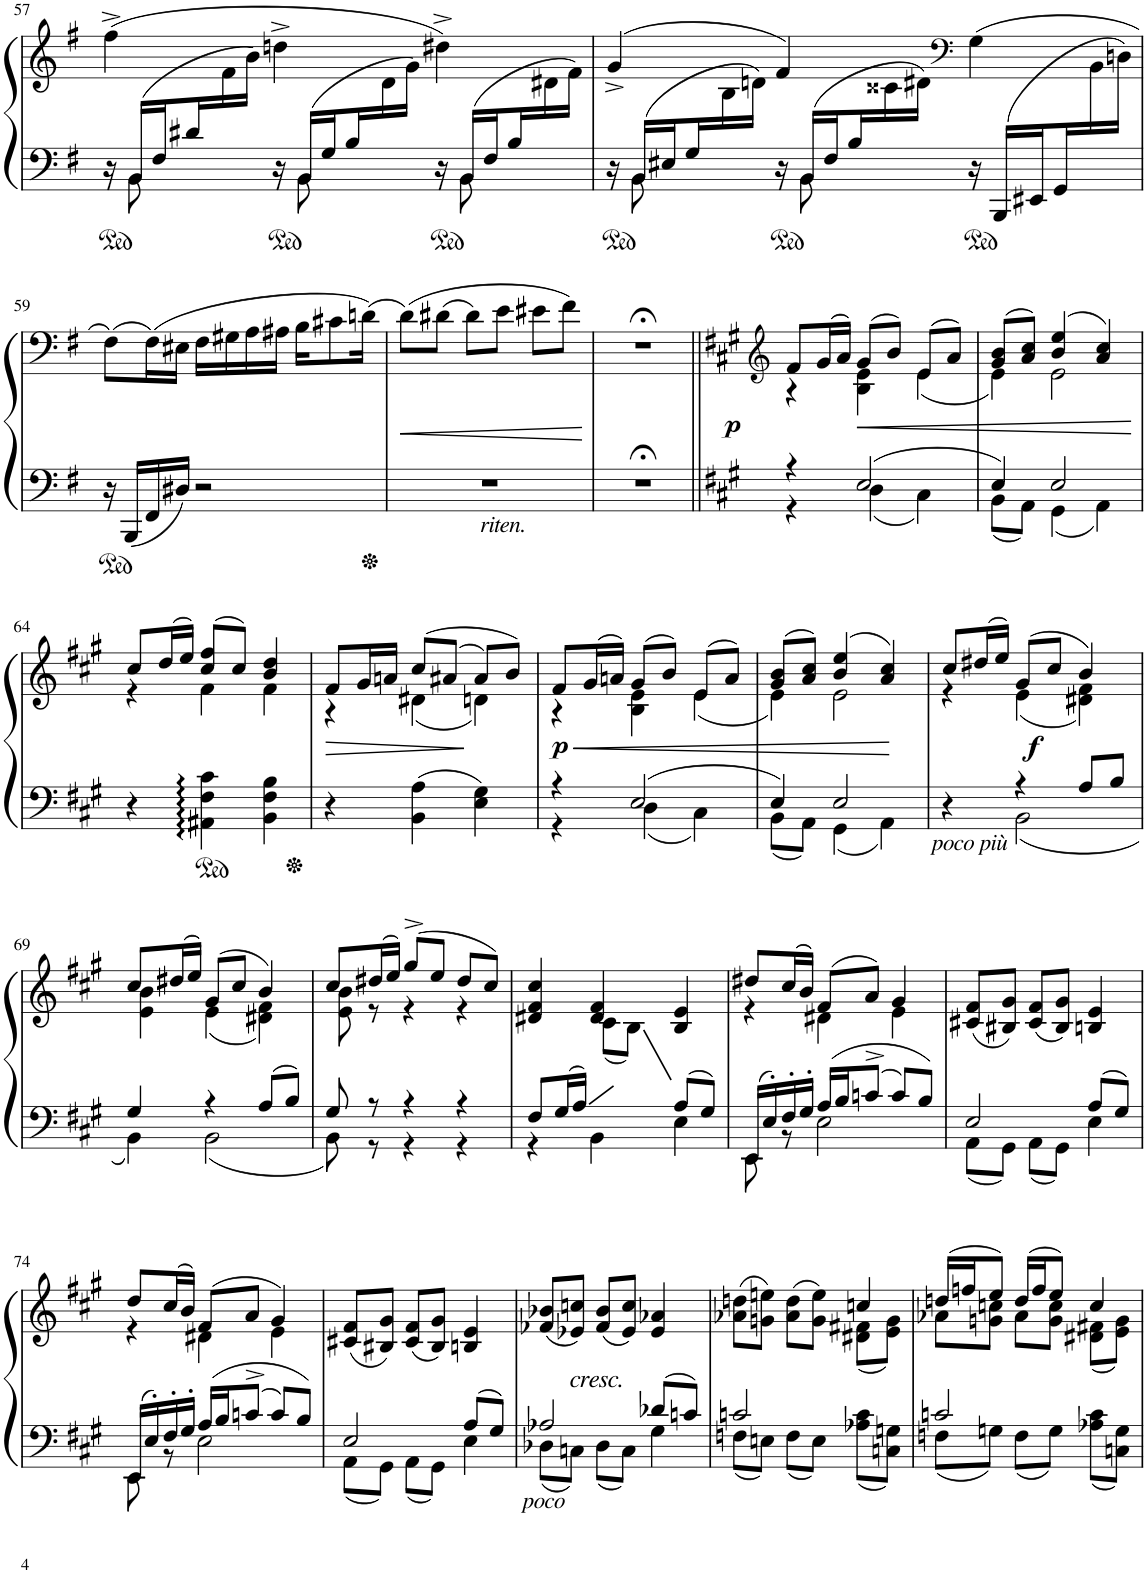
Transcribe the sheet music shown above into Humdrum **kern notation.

**kern	**kern	**dynam
*part1	*part1	*part1
*staff2	*staff1	*staff1/2
*I"Piano	*	*
*I'Pno.	*	*
!!LO:PB:g=z
*clefG2	*clefG2	*
*k[f#]	*k[f#]	*
*M3/4	*M3/4	*
=57	=57	=57
*^	*	*
*Xbrackettup	*brackettup	*	*
*	*	*^	*
24r	24ryy	4ff#^\	6ryy	.
(24BB/LL	12BB\	.	.	.
24F#/	.	.	.	.
*Xbrackettup	*	*	*	*
24d#X/	8ryy	.	.	.
12ryy	.	.	24f#\	.
.	.	.	24b\JJ)	.
*	*brackettup	*	*	*
24r	24ryy	4ddn^\	6ryy	.
(24BB/LL	12BB\	.	.	.
24G/	.	.	.	.
*Xbrackettup	*	*	*	*
24B/	8ryy	.	.	.
12ryy	.	.	24d\	.
.	.	.	24g\JJ)	.
*	*brackettup	*	*	*
24r	24ryy	4dd#X^\	6ryy	.
(24BB/LL	12BB\	.	.	.
24F#/	.	.	.	.
*Xbrackettup	*	*	*	*
24B/	8ryy	.	.	.
12ryy	.	.	24d#X\	.
.	.	.	24f#\JJ)	.
=58	=58	=58	=58	=58
*	*brackettup	*	*	*
24r	24ryy	(>4g^/	6ryy	.
(24BB/LL	12BB\	.	.	.
24E#X/	.	.	.	.
*Xbrackettup	*	*	*	*
24G/	8ryy	.	.	.
12ryy	.	.	24B\	.
.	.	.	24dn\JJ)	.
*	*brackettup	*	*	*
24r	24ryy	4f#/)	6ryy	.
(24BB/LL	12BB\	.	.	.
24F#/	.	.	.	.
*Xbrackettup	*	*	*	*
24B/	8ryy	.	.	.
12ryy	.	.	24c##X\	.
.	.	.	24d#X\JJ)	.
*	*	*clefF4	*	*
24r	4ryy	(4G\	6ryy	.
(24BBB/LL	.	.	.	.
24EE#X/	.	.	.	.
24GG/	.	.	.	.
12ryy	.	.	24BB\	.
.	.	.	24Dn\JJ)	.
*v	*v	*	*	*
*	*v	*v	*
!!LO:LB:g=z
=59	=59	=59
16r	(8F#\L)	.
16BBB/LL	.	.
16FF#/	(16F#\L)	.
16D#X/JJ	16E#X\JJ	.
2r	16F#\LL	.
.	16G#X\	.
.	16A\	.
.	16A#X\JJ	.
.	16B\KL	.
.	8c#X\	.
.	(16dn\Jk)	.
=60	=60	=60
!LO:TX:b:i:t=riten.	!	!
2.r	(8d\L)	.
.	(8d#X\J	.
.	8d#\L)	.
.	8e\J	.
.	8e#X\L	.
.	8f#\J)	.
=61	=61	=61
2.r;<	2.r;<	.
=62||	=62||	=62||
*	*clefG2	*
*k[f#c#g#]	*k[f#c#g#]	*
*^	*^	*
!	!	!	!	!LO:DY:a=2
4r	4r	8f#/L	4r	p
.	.	(16g#/L	.	.
.	.	16a/JJ)	.	.
2E/	4D\	(8g#/L	4B\ 4e\	.
.	.	8b/J)	.	.
.	4C#\	(8e/L	(4e\	.
.	.	8a/J)	.	.
=63	=63	=63	=63	=63
4E/	8BB\L	(8g#/ 8b/L	4e\)	.
.	8AA\J	8a/ 8cc#/J)	.	.
2E/	4GG#\	(4b/ 4ee/	2e\	.
.	4AA\	4a/ 4cc#/)	.	.
*v	*v	*	*	*
!!LO:LB:g=z	!!
=64	=64	=64	=64
4r	8cc#/L	4r	.
.	(16dd/L	.	.
.	16ee/JJ)	.	.
4AA#X\ 4F#\ 4c#\	(8cc#/ 8ff#/L	4f#\	.
.	8cc#/J)	.	.
4BB\ 4F#\ 4B\	4b/ 4dd/	4f#\	.
=65	=65	=65	=65
4r	8f#/L	4r	.
.	16g#/L	.	.
.	16an/JJ	.	.
4BB\ 4A\	(8cc#/L	(4d#X\	.
.	(8a#X/J	.	.
4E\ 4G#\	8a#/L)	4dn\)	.
.	8b/J)	.	.
=66	=66	=66	=66
*^	*	*	*
!	!	!	!	!LO:DY:a=2
4r	4r	8f#/L	4r	p
.	.	(16g#/L	.	.
.	.	16an/JJ)	.	.
2E/	4D\	(8g#/L	4B\ 4e\	.
.	.	8b/J)	.	.
.	4C#\	(8e/L	(4e\	.
.	.	8a/J)	.	.
=67	=67	=67	=67	=67
4E/	8BB\L	(8g#/ 8b/L	4e\)	.
.	8AA\J	8a/ 8cc#/J)	.	.
2E/	4GG#\	(4b/ 4ee/	2e\	.
.	4AA\	4a/ 4cc#/)	.	.
=68	=68	=68	=68	=68
!LO:TX:b:i:t=poco più	!	!	!	!
4r	4ryy	8cc#/L	4r	.
.	.	(16dd#X/L	.	.
.	.	16ee/JJ)	.	.
!	!	!	!	!LO:DY:a=2
4r	2BB\	(8g#/L	(4e\	f
.	.	8cc#/J	.	.
8A/L	.	4b/)	4d#X\ 4f#\)	.
8B/J	.	.	.	.
!!LO:LB:g=z	!!
=69	=69	=69	=69	=69
4G#/	4BB\	8cc#/L	4e\ 4b\	.
.	.	(16dd#X/L	.	.
.	.	16ee/JJ)	.	.
4r	2BB\	(8g#/L	(4e\	.
.	.	8cc#/J	.	.
8A/L	.	4b/)	4d#X\ 4f#\)	.
8B/J	.	.	.	.
=70	=70	=70	=70	=70
8G#/	8BB\	8cc#/L	8e\ 8b\	.
8r	8r	(16dd#X/L	8r	.
.	.	16ee/JJ)	.	.
4r	4r	(8gg#^/L	4r	.
.	.	8ee/J	.	.
4r	4r	8dd#/L	4r	.
.	.	8cc#/J)	.	.
=71	=71	=71	=71	=71
8F#/L	4r	4d#X/ 4f#/ 4cc#/	4ryy	.
16G#/L	.	.	.	.
16A/JJ	.	.	.	.
4ryy	4BB\	4d#/ 4f#/	(8c#\L	.
.	.	.	8B\J)	.
8A/L	4E\	4B/ 4e/	4ryy	.
8G#/J	.	.	.	.
=72	=72	=72	=72	=72
16EE/LL	8EE\	8dd#X/L	4r	.
16E'/	.	.	.	.
16F#'/	8r	(16cc#/L	.	.
16G#'/JJ	.	16b/JJ)	.	.
16A/LL	2E\	(8f#/L	4d#X\	.
16B/J	.	.	.	.
8cn^/J	.	8a/J)	.	.
8c/L	.	4g#/	4e\	.
8B/J	.	.	.	.
*	*	*v	*v	*
=73	=73	=73	=73
2E/	8AA\L	(8c#X/ 8f#/L	.
.	8GG#\J	8B#X/ 8g#/J)	.
.	8AA\L	(8c#/ 8f#/L	.
.	8GG#\J	8B#/ 8g#/J)	.
8A/L	4E\	4Bn/ 4e/	.
8G#/J	.	.	.
!!LO:LB:g=z
=74	=74	=74	=74
*	*	*^	*
16EE/LL	8EE\	8dd/L	4r	.
16E'/	.	.	.	.
16F#'/	8r	(16cc#/L	.	.
16G#'/JJ	.	16b/JJ)	.	.
16A/LL	2E\	(8f#/L	4d#X\	.
16B/J	.	.	.	.
8cn^/J	.	8a/J	.	.
8c/L	.	4g#/)	4e\	.
8B/J	.	.	.	.
*	*	*v	*v	*
=75	=75	=75	=75
2E/	8AA\L	(8c#X/ 8f#/L	.
.	8GG#\J	8B#X/ 8g#/J)	.
.	8AA\L	(8c#/ 8f#/L	.
.	8GG#\J	8B#/ 8g#/J)	.
8A/L	4E\	4Bn/ 4e/	.
8G#/J	.	.	.
=76	=76	=76	=76
!LO:TX:b:i:t=poco	!	!	!
2A-X/	8D-X\L	(8f-X/ 8b-X/L	.
!	!LO:TX:a:i:t=cresc.	!	!
.	8Cn\J	8e-X/ 8ccn/J)	.
.	8D-\L	(8f-/ 8b-/L	.
.	8C\J	8e-/ 8cc/J)	.
8d-X/L	4G#\	4e-/ 4a-X/	.
8cn/J	.	.	.
=77	=77	=77	=77
*	*	*^	*
2cn/	8Fn\L	(8a-X\ 8ddn\L	2ryy	.
.	8En\J	8gn\ 8een\J)	.	.
.	8F\L	(8a-\ 8dd\L	.	.
.	8E\J	8g\ 8ee\J)	.	.
4ryy	8A-X\ 8c\L	4ccn/	(8d#X\ 8f#X\L	.
.	8Cn\ 8Gn\J	.	8e\ 8g\J)	.
=78	=78	=78	=78	=78
2cn/	8Fn\L	(16ddn/LL	8a-X\L	.
.	.	16ffn/J	.	.
.	8Gn\J	8ee/J)	8gn\ 8ccn\J	.
.	8F\L	(16dd/LL	8a-\L	.
.	.	16ff/J	.	.
.	8G\J	8ee/J)	8g\ 8cc\J	.
4ryy	8A-X\ 8c\L	4cc/	(8d#X\ 8f#X\L	.
.	8Cn\ 8G\J	.	8e\ 8g\J)	.
*v	*v	*	*	*
*	*v	*v	*
=	=	=
*-	*-	*-
